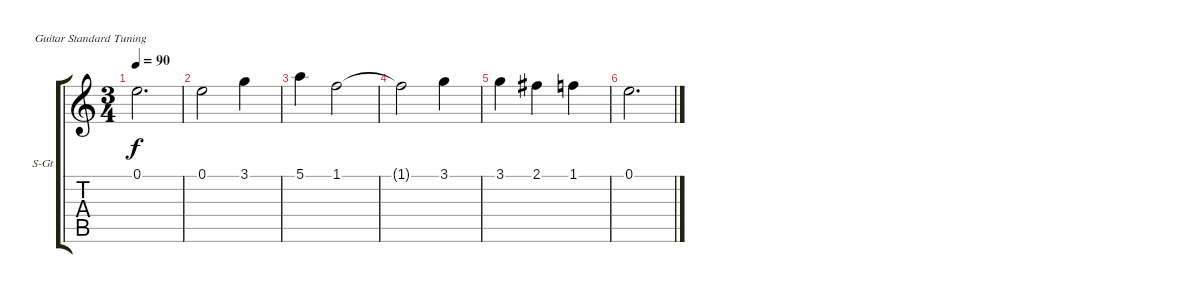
\bracketExtendMode groupsimilarinstruments
\firstSystemTrackNameOrientation horizontal
\otherSystemsTrackNameOrientation horizontal
\track ("Äîðîæêà 2" "S-Gt") {instrument acousticgrandpiano}
\staff {score tabs}
\tuning (E4 B3 G3 D3 A2 E2)
\displaytranspose 12
\ts (3 4)
\tempo 90
\clef g2
\ks c
0.1.2{d dy f} |
0.1.2 3.1.4 |
5.1.4 1.1.2 |
1.1{t}.2 3.1.4 |
3.1.4 2.1.4 1.1.4 |
0.1.2{d}
